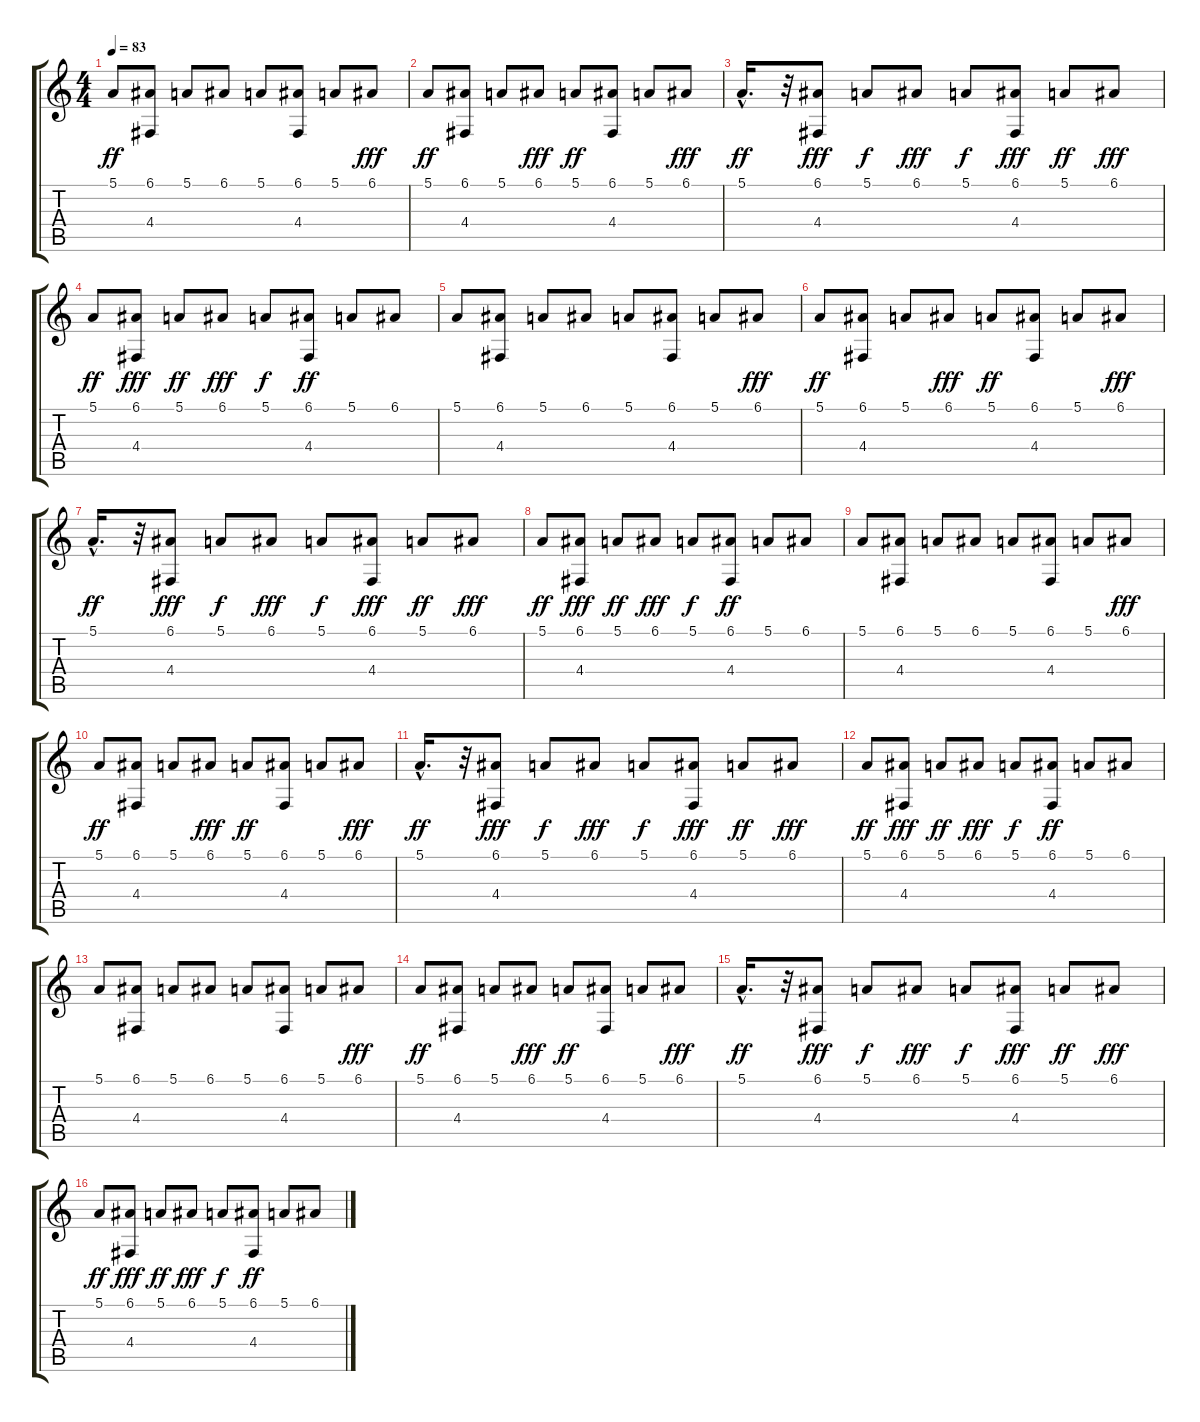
\track "" {instrument acousticgrandpiano}
\staff {score tabs}
\tuning (E4 B3 G3 D3 A2 E2) {hide}
\ts (4 4)
\tempo 83
\clef g2
\ks c
5.1.8{dy ff} (6.1 4.4).8 5.1.8 6.1.8 5.1.8 (6.1 4.4).8 5.1.8 6.1.8{dy fff} |
5.1.8{dy ff} (6.1 4.4).8 5.1.8 6.1.8{dy fff} 5.1.8{dy ff} (6.1 4.4).8 5.1.8 6.1.8{dy fff} |
5.1{hac}.16{d dy ff} r.32 (6.1 4.4).8{dy fff} 5.1.8{dy f} 6.1.8{dy fff} 5.1.8{dy f} (6.1 4.4).8{dy fff} 5.1.8{dy ff} 6.1.8{dy fff} |
5.1.8{dy ff} (6.1 4.4).8{dy fff} 5.1.8{dy ff} 6.1.8{dy fff} 5.1.8{dy f} (6.1 4.4).8{dy ff} 5.1.8 6.1.8 |
5.1.8 (6.1 4.4).8 5.1.8 6.1.8 5.1.8 (6.1 4.4).8 5.1.8 6.1.8{dy fff} |
5.1.8{dy ff} (6.1 4.4).8 5.1.8 6.1.8{dy fff} 5.1.8{dy ff} (6.1 4.4).8 5.1.8 6.1.8{dy fff} |
5.1{hac}.16{d dy ff} r.32 (6.1 4.4).8{dy fff} 5.1.8{dy f} 6.1.8{dy fff} 5.1.8{dy f} (6.1 4.4).8{dy fff} 5.1.8{dy ff} 6.1.8{dy fff} |
5.1.8{dy ff} (6.1 4.4).8{dy fff} 5.1.8{dy ff} 6.1.8{dy fff} 5.1.8{dy f} (6.1 4.4).8{dy ff} 5.1.8 6.1.8 |
5.1.8 (6.1 4.4).8 5.1.8 6.1.8 5.1.8 (6.1 4.4).8 5.1.8 6.1.8{dy fff} |
5.1.8{dy ff} (6.1 4.4).8 5.1.8 6.1.8{dy fff} 5.1.8{dy ff} (6.1 4.4).8 5.1.8 6.1.8{dy fff} |
5.1{hac}.16{d dy ff} r.32 (6.1 4.4).8{dy fff} 5.1.8{dy f} 6.1.8{dy fff} 5.1.8{dy f} (6.1 4.4).8{dy fff} 5.1.8{dy ff} 6.1.8{dy fff} |
5.1.8{dy ff} (6.1 4.4).8{dy fff} 5.1.8{dy ff} 6.1.8{dy fff} 5.1.8{dy f} (6.1 4.4).8{dy ff} 5.1.8 6.1.8 |
5.1.8 (6.1 4.4).8 5.1.8 6.1.8 5.1.8 (6.1 4.4).8 5.1.8 6.1.8{dy fff} |
5.1.8{dy ff} (6.1 4.4).8 5.1.8 6.1.8{dy fff} 5.1.8{dy ff} (6.1 4.4).8 5.1.8 6.1.8{dy fff} |
5.1{hac}.16{d dy ff} r.32 (6.1 4.4).8{dy fff} 5.1.8{dy f} 6.1.8{dy fff} 5.1.8{dy f} (6.1 4.4).8{dy fff} 5.1.8{dy ff} 6.1.8{dy fff} |
5.1.8{dy ff} (6.1 4.4).8{dy fff} 5.1.8{dy ff} 6.1.8{dy fff} 5.1.8{dy f} (6.1 4.4).8{dy ff} 5.1.8 6.1.8
